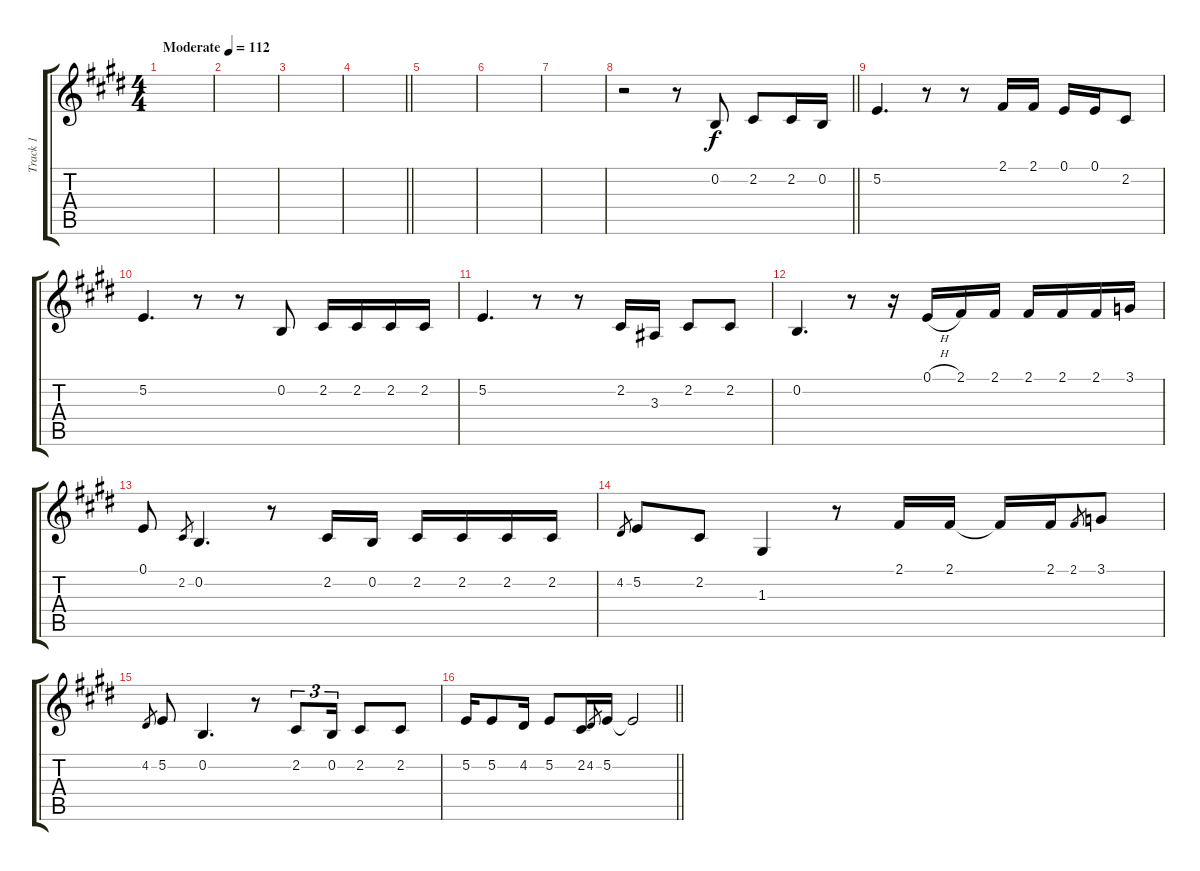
\track ("Track 1" "Track 1") {instrument tenorsax}
\staff {score tabs}
\tuning (E4 B3 G3 D3 A2 E2) {hide}
\ts (4 4)
\tempo (112 "Moderate")
\clef g2
\ks e
|
|
|
\barLineRight lightlight
|
|
|
|
\barLineRight lightlight
r.2 r.8 0.2.8 2.2.8 2.2.16 0.2.16 |
5.2.4{d} r.8 r.8 2.1.16 2.1.16 0.1.16 0.1.16 2.2.8 |
5.2.4{d} r.8 r.8 0.2.8 2.2.16 2.2.16 2.2.16 2.2.16 |
5.2.4{d} r.8 r.8 2.2.16 3.3.16 2.2.8 2.2.8 |
0.2.4{d} r.8 r.16 0.1{h}.16 2.1.16 2.1.16 2.1.16 2.1.16 2.1.16 3.1.16 |
0.1.8 2.2.8{gr} 0.2.4{d} r.8 2.2.16 0.2.16 2.2.16 2.2.16 2.2.16 2.2.16 |
4.2.8{gr} 5.2.8 2.2.8 1.3.4 r.8 2.1.16 2.1.16 2.1{t}.16 2.1.16 2.1.8{gr} 3.1.8 |
4.2.8{gr} 5.2.8 0.2.4{d} r.8 2.2.8{tu (3 2)} 0.2.16{tu (3 2)} 2.2.8 2.2.8 |
\barLineRight lightlight
5.2.16 5.2.8 4.2.16 5.2.8 2.2.16 4.2.8{gr} 5.2.16 5.2{t}.2
